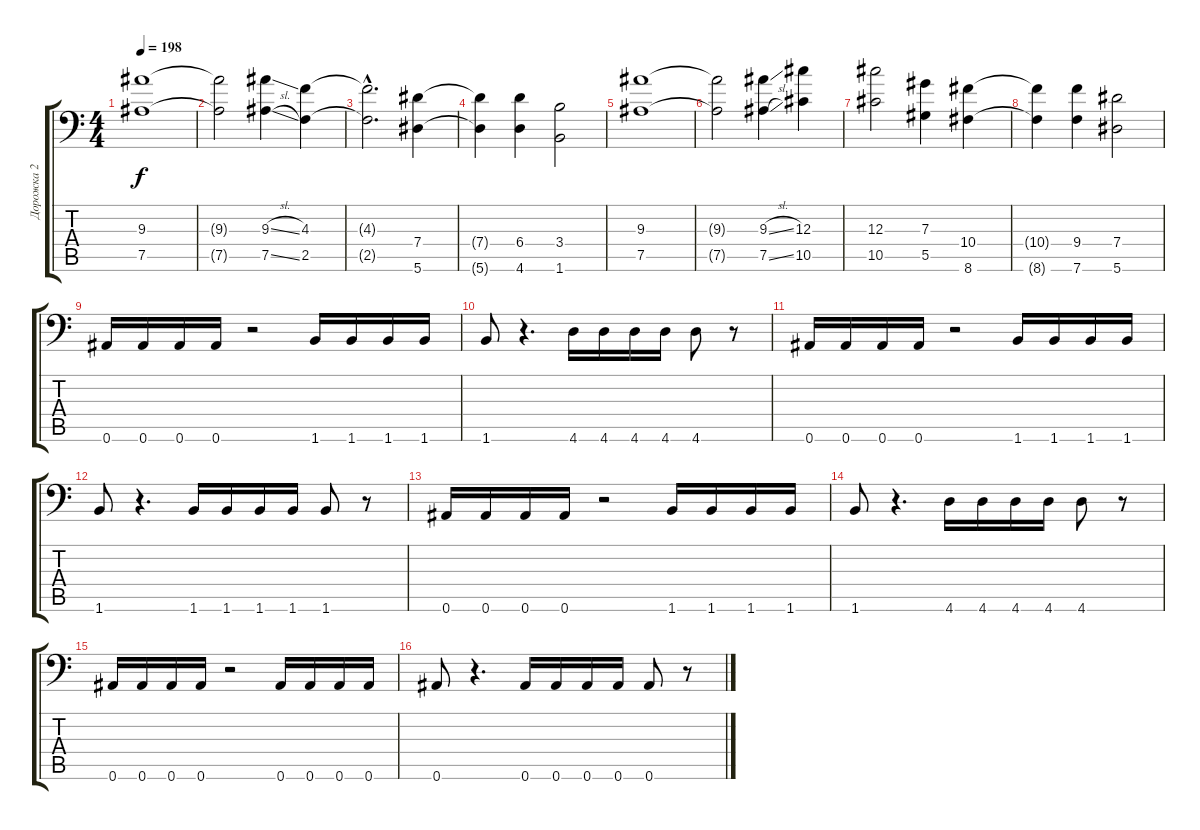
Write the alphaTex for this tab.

\track ("Дорожка 2" "Дорожка 2") {instrument distortionguitar}
\staff {score tabs}
\tuning (Bb3 F3 Db3 Ab2 Eb2 Bb1) {hide}
\ts (4 4)
\tempo 198
\clef f4
\ks c
(9.3 7.5).1{dy f} |
(9.3{t} 7.5{t}).2 (9.3{sl} 7.5{sl}).4 (4.3 2.5).4 |
(4.3{hac t} 2.5{hac t}).2{d} (7.4 5.6).4 |
(7.4{t} 5.6{t}).4 (6.4 4.6).4 (3.4 1.6).2 |
(9.3 7.5).1 |
(9.3{t} 7.5{t}).2 (9.3{sl} 7.5{sl}).4 (12.3 10.5).4 |
(12.3 10.5).2 (7.3 5.5).4 (10.4 8.6).4 |
(10.4{t} 8.6{t}).4 (9.4 7.6).4 (7.4 5.6).2 |
0.6.16 0.6.16 0.6.16 0.6.16 r.2 1.6.16 1.6.16 1.6.16 1.6.16 |
1.6.8 r.4{d} 4.6.16 4.6.16 4.6.16 4.6.16 4.6.8 r.8 |
0.6.16 0.6.16 0.6.16 0.6.16 r.2 1.6.16 1.6.16 1.6.16 1.6.16 |
1.6.8 r.4{d} 1.6.16 1.6.16 1.6.16 1.6.16 1.6.8 r.8 |
0.6.16 0.6.16 0.6.16 0.6.16 r.2 1.6.16 1.6.16 1.6.16 1.6.16 |
1.6.8 r.4{d} 4.6.16 4.6.16 4.6.16 4.6.16 4.6.8 r.8 |
0.6.16 0.6.16 0.6.16 0.6.16 r.2 0.6.16 0.6.16 0.6.16 0.6.16 |
0.6.8 r.4{d} 0.6.16 0.6.16 0.6.16 0.6.16 0.6.8 r.8
